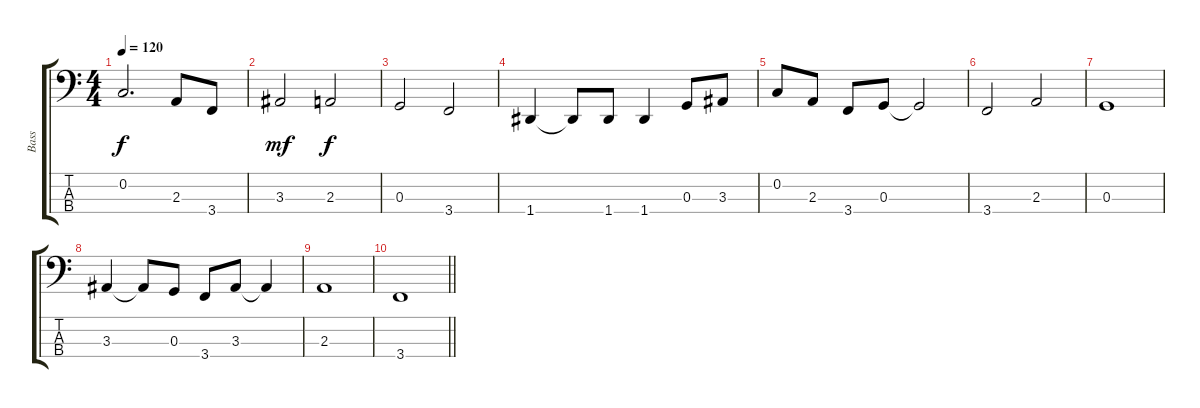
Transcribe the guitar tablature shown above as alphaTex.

\track ("Bass" "Bass") {instrument electricbassfinger}
\staff {score tabs}
\tuning (F2 C2 G1 D1) {hide}
\ts (4 4)
\tempo 120
\clef f4
\ks c
0.2.2{d dy f} 2.3.8 3.4.8 |
3.3.2{dy mf} 2.3.2{dy f} |
0.3.2 3.4.2 |
1.4.4 1.4{t}.8 1.4.8 1.4.4 0.3.8 3.3.8 |
0.2.8 2.3.8 3.4.8 0.3.8 0.3{t}.2 |
3.4.2 2.3.2 |
0.3.1 |
3.3.4 3.3{t}.8 0.3.8 3.4.8 3.3.8 3.3{t}.4 |
2.3.1 |
\barLineRight lightlight
3.4.1
